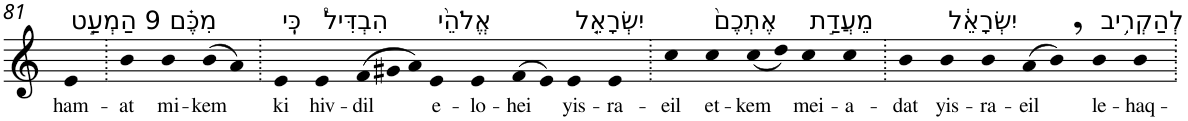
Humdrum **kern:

**kern	**text
*part1	*part1
*staff1	*staff1
*I"Piano	*
*I'Pno	*
!!LO:PB:g=z
*clefG2	*
*k[]	*
=81	=81
!LO:TX:a:t=9 הַמְעַ֣ט	!
!	!LO:LY:b
4e	ham-
=82.	=82.
!	!LO:LY:b
4b	-at
!LO:TX:a:t=מִכֶּ֗ם	!
!	!LO:LY:b
4b	mi-
!	!LO:LY:b
(>8b	-kem
8a)	.
=83.	=83.
!LO:TX:a:t=כִּֽי	!
!	!LO:LY:b
4e	ki
!LO:TX:a:t=הִבְדִּיל֩	!
!	!LO:LY:b
4e	hiv-
*Xtuplet	*
!	!LO:LY:b
(>12f	-dil
12g#X	.
12a)	.
!LO:TX:a:t=אֱלֹהֵ֨י	!
!	!LO:LY:b
4e	e-
!	!LO:LY:b
4e	-lo-
!	!LO:LY:b
(>8f	-hei
8e)	.
!LO:TX:a:t=יִשְׂרָאֵ֤ל	!
!	!LO:LY:b
4e	yis-
!	!LO:LY:b
4e	-ra-
=84.	=84.
!	!LO:LY:b
4cc	-eil
!LO:TX:a:t=אֶתְכֶם֙	!
!	!LO:LY:b
4cc	et-
!	!LO:LY:b
(<8cc	-kem
8dd)	.
!LO:TX:a:t=מֵעֲדַ֣ת	!
!	!LO:LY:b
4cc	mei-
!	!LO:LY:b
4cc	-a-
=85.	=85.
!	!LO:LY:b
4b	-dat
!LO:TX:a:t=יִשְׂרָאֵ֔ל	!
!	!LO:LY:b
4b	yis-
!	!LO:LY:b
4b	-ra-
!	!LO:LY:b
(>8a	-eil
8b,)	.
!LO:TX:a:t=לְהַקְרִ֥יב	!
!	!LO:LY:b
4b	le-
!	!LO:LY:b
4b	-haq-
=.	=.
*-	*-
